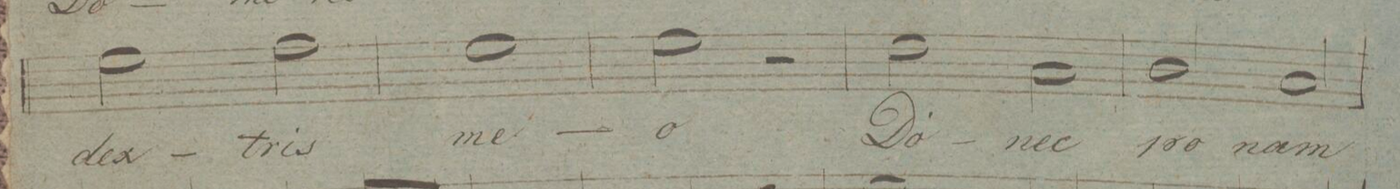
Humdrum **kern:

**kern	**text	**dynam
*I"Tenore.	*	*
*clefC4	*	*
*k[]	*	*
*met(c|)	*	*
*M2/2	*	*
2d\	dex-	.
2e\	-tris	.
=8	=8	=8
1d	me-	.
=9	=9	=9
2d\	-o	.
2r	.	.
=10	=10	=10
2c\	Do-	.
2G\	-nec	.
=11	=11	=11
2A/	po-	.
2G/	-nam	.
=12	=12	=12
*-	*-	*-
